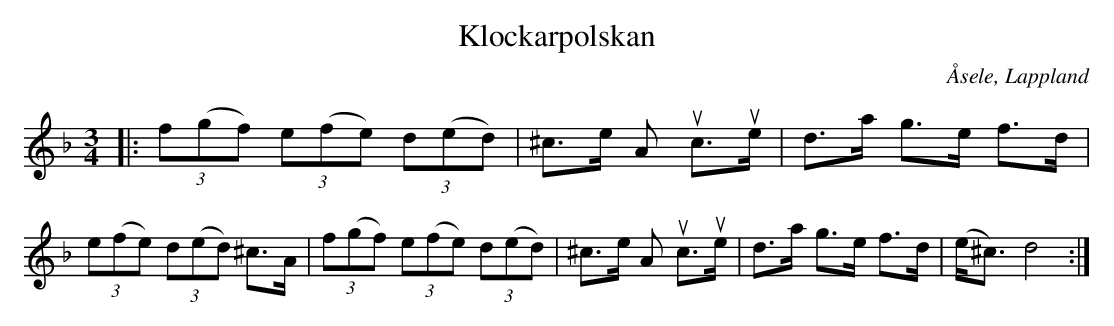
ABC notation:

X:1
T:Klockarpolskan
O:Åsele, Lappland
M:3/4
L:1/8
K:Dm
|: (3f(gf) (3e(fe) (3d(ed) | ^c>e A uc>ue | d>a g>e f>d | (3e(fe) (3d(ed) ^c>A |(3f(gf) (3e(fe) (3d(ed) | ^c>e A uc>ue | d>a g>e f>d | (e<^c) d4 :|
